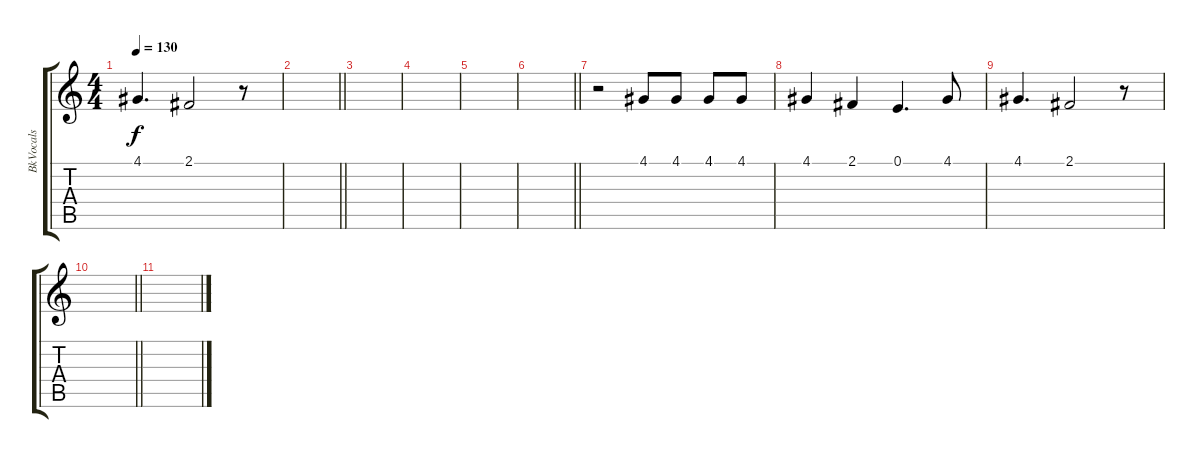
\track ("BkVocals" "BkVocals") {instrument lead7fifths}
\staff {score tabs}
\tuning (E4 B3 G3 D3 A2 E2) {hide}
\ts (4 4)
\tempo 130
\clef g2
\ks c
4.1.4{d dy f} 2.1.2 r.8 |
\barLineRight lightlight
|
\section ("" "")
|
|
|
\barLineRight lightlight
|
r.2 4.1.8 4.1.8 4.1.8 4.1.8 |
4.1.4 2.1.4 0.1.4{d} 4.1.8 |
4.1.4{d} 2.1.2 r.8 |
\barLineRight lightlight
|
\section ("" "")
